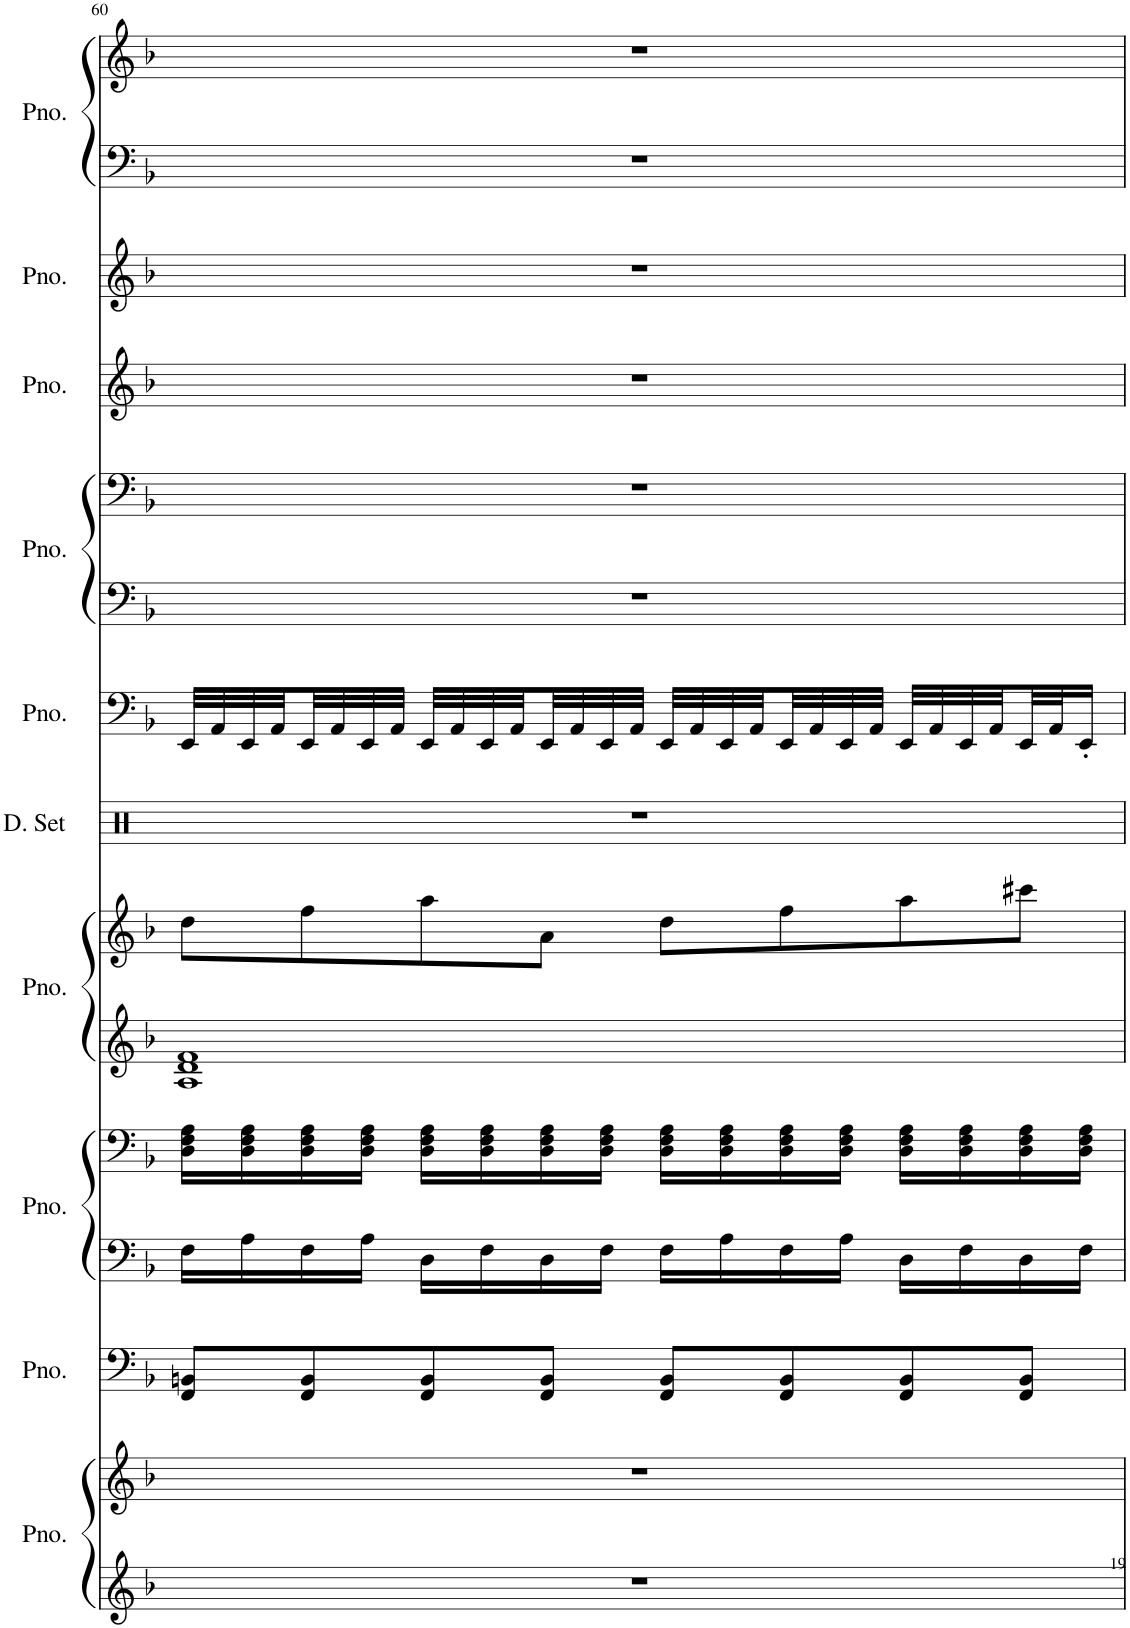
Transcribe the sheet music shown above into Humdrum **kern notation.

**kern	**kern	**kern	**kern	**kern	**kern	**kern	**kern	**kern	**kern	**kern	**kern	**kern	**kern	**kern
*part10	*part10	*part9	*part8	*part8	*part7	*part7	*part6	*part5	*part4	*part4	*part3	*part2	*part1	*part1
*staff15	*staff14	*staff13	*staff12	*staff11	*staff10	*staff9	*staff8	*staff7	*staff6	*staff5	*staff4	*staff3	*staff2	*staff1
*I"Piano, Pf.	*	*I"Piano, Cb.	*I"Piano, Vla.	*	*I"Piano, Vl.I	*	*I"Drumset, Perc.	*I"Piano, Tp.	*I"Piano, Hn.I	*	*I"Piano, Tr.	*I"Piano, Harp	*I"Piano, Fl.	*
*I'Pno.	*	*I'Pno.	*I'Pno.	*	*I'Pno.	*	*I'D. Set	*I'Pno.	*I'Pno.	*	*I'Pno.	*I'Pno.	*I'Pno.	*
!!LO:PB:g=z
*clefG2	*clefG2	*clefF4	*clefF4	*clefF4	*clefG2	*clefG2	*clefX	*clefF4	*clefF4	*clefF4	*clefG2	*clefG2	*clefF4	*clefG2
*k[b-]	*k[b-]	*k[b-]	*k[b-]	*k[b-]	*k[b-]	*k[b-]	*k[]	*k[b-]	*k[b-]	*k[b-]	*k[b-]	*k[b-]	*k[b-]	*k[b-]
*M4/4	*M4/4	*M4/4	*M4/4	*M4/4	*M4/4	*M4/4	*M4/4	*M4/4	*M4/4	*M4/4	*M4/4	*M4/4	*M4/4	*M4/4
=60	=60	=60	=60	=60	=60	=60	=60	=60	=60	=60	=60	=60	=60	=60
1r	1r	8FF/ 8BBn/L	16F\LL	16D\ 16F\ 16A\LL	1A 1d 1f	8dd\L	1r	32EE/LLL	1r	1r	1r	1r	1r	1r
.	.	.	.	.	.	.	.	32AA/	.	.	.	.	.	.
.	.	.	16A\	16D\ 16F\ 16A\	.	.	.	32EE/	.	.	.	.	.	.
.	.	.	.	.	.	.	.	32AA/	.	.	.	.	.	.
.	.	8FF/ 8BB/	16F\	16D\ 16F\ 16A\	.	8ff\	.	32EE/	.	.	.	.	.	.
.	.	.	.	.	.	.	.	32AA/	.	.	.	.	.	.
.	.	.	16A\JJ	16D\ 16F\ 16A\JJ	.	.	.	32EE/	.	.	.	.	.	.
.	.	.	.	.	.	.	.	32AA/JJJ	.	.	.	.	.	.
.	.	8FF/ 8BB/	16D\LL	16D\ 16F\ 16A\LL	.	8aa\	.	32EE/LLL	.	.	.	.	.	.
.	.	.	.	.	.	.	.	32AA/	.	.	.	.	.	.
.	.	.	16F\	16D\ 16F\ 16A\	.	.	.	32EE/	.	.	.	.	.	.
.	.	.	.	.	.	.	.	32AA/	.	.	.	.	.	.
.	.	8FF/ 8BB/J	16D\	16D\ 16F\ 16A\	.	8a\J	.	32EE/	.	.	.	.	.	.
.	.	.	.	.	.	.	.	32AA/	.	.	.	.	.	.
.	.	.	16F\JJ	16D\ 16F\ 16A\JJ	.	.	.	32EE/	.	.	.	.	.	.
.	.	.	.	.	.	.	.	32AA/JJJ	.	.	.	.	.	.
.	.	8FF/ 8BB/L	16F\LL	16D\ 16F\ 16A\LL	.	8dd\L	.	32EE/LLL	.	.	.	.	.	.
.	.	.	.	.	.	.	.	32AA/	.	.	.	.	.	.
.	.	.	16A\	16D\ 16F\ 16A\	.	.	.	32EE/	.	.	.	.	.	.
.	.	.	.	.	.	.	.	32AA/	.	.	.	.	.	.
.	.	8FF/ 8BB/	16F\	16D\ 16F\ 16A\	.	8ff\	.	32EE/	.	.	.	.	.	.
.	.	.	.	.	.	.	.	32AA/	.	.	.	.	.	.
.	.	.	16A\JJ	16D\ 16F\ 16A\JJ	.	.	.	32EE/	.	.	.	.	.	.
.	.	.	.	.	.	.	.	32AA/JJJ	.	.	.	.	.	.
.	.	8FF/ 8BB/	16D\LL	16D\ 16F\ 16A\LL	.	8aa\	.	32EE/LLL	.	.	.	.	.	.
.	.	.	.	.	.	.	.	32AA/	.	.	.	.	.	.
.	.	.	16F\	16D\ 16F\ 16A\	.	.	.	32EE/	.	.	.	.	.	.
.	.	.	.	.	.	.	.	32AA/	.	.	.	.	.	.
.	.	8FF/ 8BB/J	16D\	16D\ 16F\ 16A\	.	8ccc#X\J	.	32EE/	.	.	.	.	.	.
.	.	.	.	.	.	.	.	32AA/J	.	.	.	.	.	.
.	.	.	16F\JJ	16D\ 16F\ 16A\JJ	.	.	.	16EE'/JJ	.	.	.	.	.	.
=	=	=	=	=	=	=	=	=	=	=	=	=	=	=
*-	*-	*-	*-	*-	*-	*-	*-	*-	*-	*-	*-	*-	*-	*-
